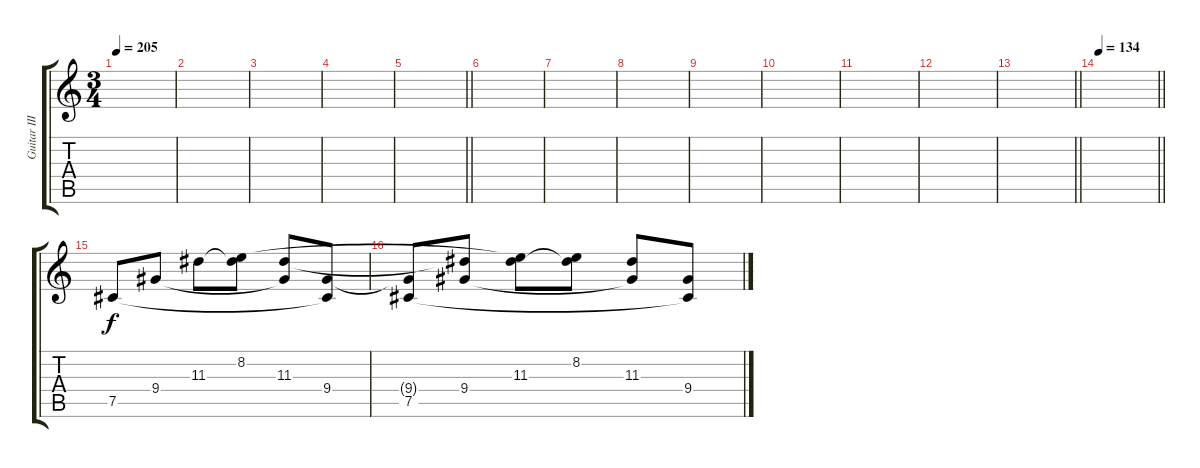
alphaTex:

\track ("Guitar III" "Guitar III") {instrument distortionguitar}
\staff {score tabs}
\tuning (Db4 Ab3 E3 B2 Gb2 Db2) {hide}
\ts (3 4)
\tempo 205
\clef g2
\ks c
|
|
|
|
\barLineRight lightlight
|
|
|
|
|
|
|
|
\barLineRight lightlight
|
\tempo 134
\barLineRight lightlight
|
7.5.8{volume 11} 9.4.8 11.3.8 (8.2 11.3{t}).8 (11.3 9.4{t}).8 (9.4 7.5{t}).8 |
(9.4{t} 7.5).8 (11.3{t} 9.4).8 (8.2{t} 11.3).8 (8.2 11.3{t}).8 (11.3 9.4{t}).8 (9.4 7.5{t}).8
